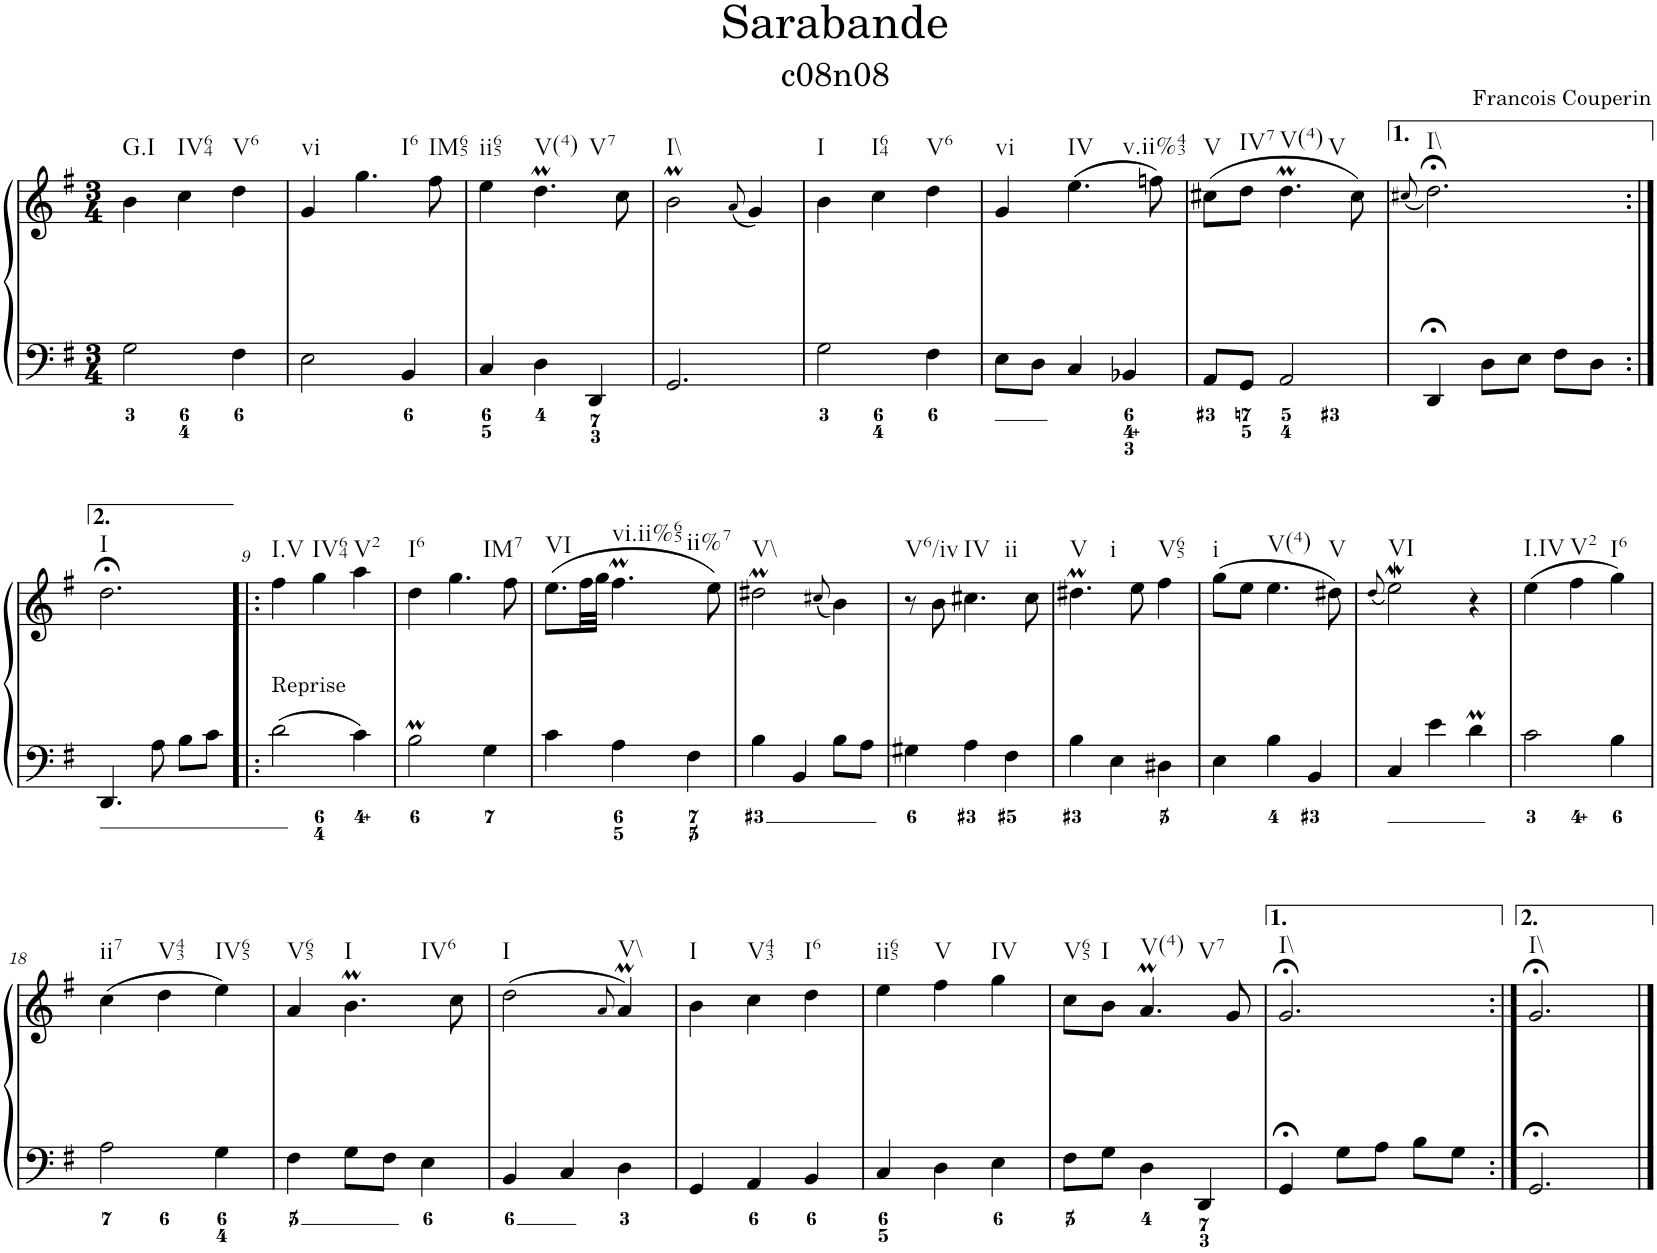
**kern	**kern
*part1	*part1
*staff2	*staff1
*I"Piano	*
*I'Pno.	*
*clefF4	*clefG2
*k[f#]	*k[f#]
*M3/4	*M3/4
=1	=1
!	!LO:TX:b:t=G.I
2G\	4b\
!	!LO:TX:b:t=IV64
.	4cc\
!	!LO:TX:b:t=V6
4F#\	4dd\
=2	=2
!	!LO:TX:b:t=vi
2E\	4g/
!	!LO:TX:b:t=I6
.	4.gg\
4BB/	.
!	!LO:TX:b:t=IM65
.	8ff#\
=3	=3
!	!LO:TX:b:t=ii65
4C/	4ee\
!	!LO:TX:b:t=V(4)
!	!LO:TX:b:t=V7
4D\	4.ddM\
4DD/	.
.	8cc\
=4	=4
!	!LO:TX:b:t=I\\
2.GG/	2bm\
.	(8qa/
.	4g/)
=5	=5
!	!LO:TX:b:t=I
2G\	4b\
!	!LO:TX:b:t=I64
.	4cc\
!	!LO:TX:b:t=V6
4F#\	4dd\
=6	=6
!	!LO:TX:b:t=vi
8E\L	4g/
8D\J	.
!	!LO:TX:b:t=IV
!	!LO:TX:b:t=v.ii%43
4C/	(4.ee\
4BB-X/	.
.	8ffn\)
=7	=7
!	!LO:TX:b:t=V
8AA/L	(8cc#X\L
!	!LO:TX:b:t=IV7
8GG/J	8dd\J
!	!LO:TX:b:t=V(4)
!	!LO:TX:b:t=V
2AA/	4.ddM\
.	8cc#\)
=8	=8
.	(8qcc#X/
!	!LO:TX:b:t=I\\
4DD;</	2.dd;<\)
8D\L	.
8E\J	.
8F#\L	.
8D\J	.
!!LO:LB:g=z
=8X1:|!	=8X1:|!
!	!LO:TX:b:t=I
4.DD/	2.dd;<\
8A\	.
8B\L	.
8c\J	.
=9!|:	=9!|:
!	!LO:TX:b:t=I.V
!LO:TX:a:t=Reprise	!
2d\	4ff#\
!	!LO:TX:b:t=IV64
.	4gg\
!	!LO:TX:b:t=V2
4c\	4aa\
=10	=10
!	!LO:TX:b:t=I6
2Bm\	4dd\
!	!LO:TX:b:t=IM7
.	4.gg\
4G\	.
.	8ff#\
=11	=11
!	!LO:TX:b:t=VI
4c\	(8.ee\L
.	32ff#\LL
.	32gg\JJJ
!	!LO:TX:b:t=vi.ii%65
!	!LO:TX:b:t=ii%7
4A\	4.ff#m\
4F#\	.
.	8ee\)
=12	=12
!	!LO:TX:b:t=V\\
4B\	2dd#Xm\
4BB/	.
.	(8qcc#X/
8B\L	4b\)
8A\J	.
=13	=13
!	!LO:TX:b:t=V6/iv
4G#X\	8r
.	8b\
!	!LO:TX:b:t=IV
!	!LO:TX:b:t=ii
4A\	4.cc#X\
4F#\	.
.	8cc#\
=14	=14
!	!LO:TX:b:t=V
!	!LO:TX:b:t=i
4B\	4.dd#Xm\
4E\	.
.	8ee\
!	!LO:TX:b:t=V65
4D#X\	4ff#\
=15	=15
!	!LO:TX:b:t=i
4E\	(8gg\L
.	8ee\J
!	!LO:TX:b:t=V(4)
4B\	4.ee\
4BB/	.
!	!LO:TX:b:t=V
.	8dd#X\)
=16	=16
.	(8qdd/
!	!LO:TX:b:t=VI
4C/	2eeW\)
4e\	.
4dM\	4r
=17	=17
!	!LO:TX:b:t=I.IV
2c\	(4ee\
!	!LO:TX:b:t=V2
.	4ff#\
!	!LO:TX:b:t=I6
4B\	4gg\)
!!LO:LB:g=z
=18	=18
!	!LO:TX:b:t=ii7
2A\	(4cc\
!	!LO:TX:b:t=V43
.	4dd\
!	!LO:TX:b:t=IV65
4G\	4ee\)
=19	=19
!	!LO:TX:b:t=V65
4F#\	4a/
!	!LO:TX:b:t=I
!	!LO:TX:b:t=IV6
8G\L	4.bm\
8F#\J	.
4E\	.
.	8cc\
=20	=20
!	!LO:TX:b:t=I
4BB/	(2dd\
4C/	.
.	8qa/
!	!LO:TX:b:t=V\\
4D\	4aM/)
=21	=21
!	!LO:TX:b:t=I
4GG/	4b\
!	!LO:TX:b:t=V43
4AA/	4cc\
!	!LO:TX:b:t=I6
4BB/	4dd\
=22	=22
!	!LO:TX:b:t=ii65
4C/	4ee\
!	!LO:TX:b:t=V
4D\	4ff#\
!	!LO:TX:b:t=IV
4E\	4gg\
=23	=23
!	!LO:TX:b:t=V65
8F#\L	8cc\L
!	!LO:TX:b:t=I
8G\J	8b\J
!	!LO:TX:b:t=V(4)
!	!LO:TX:b:t=V7
4D\	4.aM/
4DD/	.
.	8g/
=24	=24
!	!LO:TX:b:t=I\\
4GG;</	2.g;</
8G\L	.
8A\J	.
8B\L	.
8G\J	.
=24X2:|!	=24X2:|!
!	!LO:TX:b:t=I\\
2.GG;</	2.g;</
==	==
*-	*-
